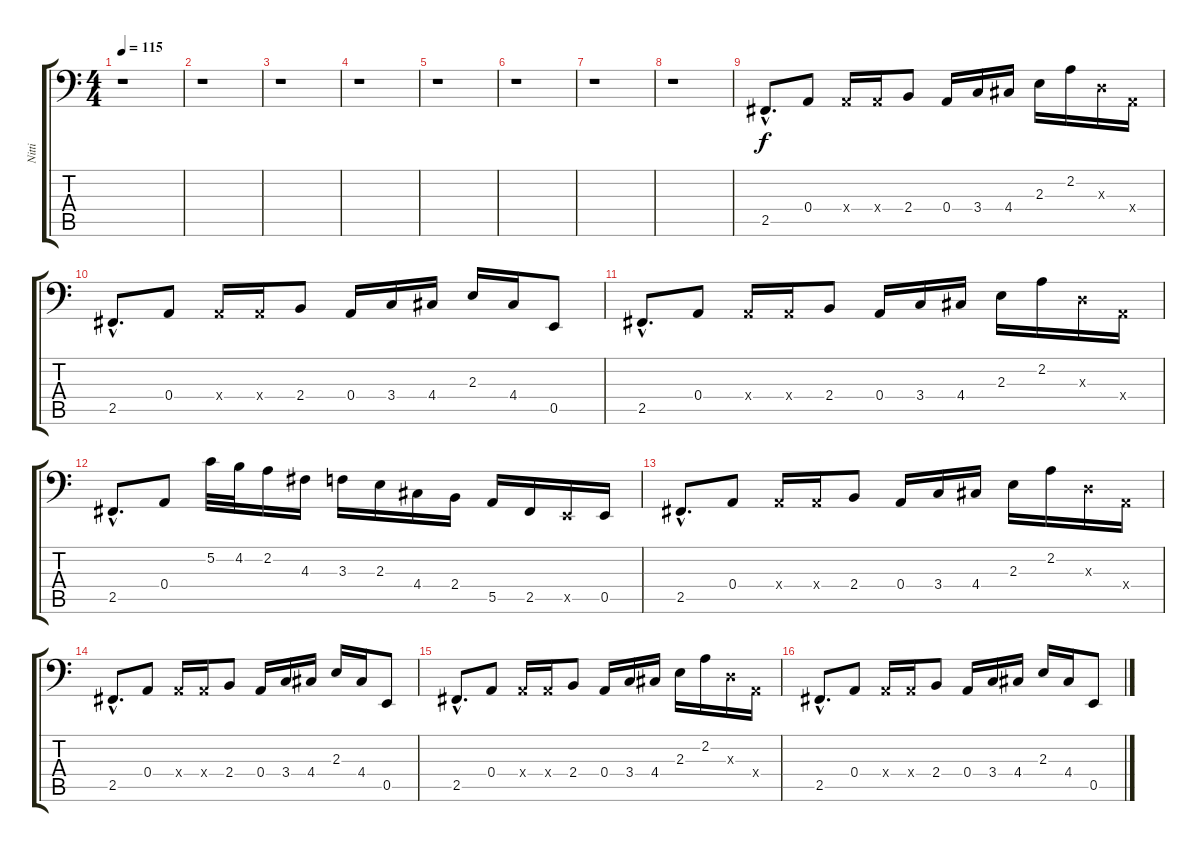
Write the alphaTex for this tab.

\track ("Nitti" "Nitti") {instrument electricbassfinger}
\staff {score tabs}
\tuning (C3 G2 D2 A1 E1 B0) {hide}
\ts (4 4)
\tempo 115
\clef f4
\ks c
r.1{dy f instrument electricbassfinger} |
r.1 |
r.1 |
r.1 |
r.1 |
r.1 |
r.1 |
r.1 |
2.5{hac}.8{d} 0.4.8 0.4{x}.16 0.4{x}.16 2.4.8 0.4.16 3.4.16 4.4.16 2.3.16 2.2.16 0.3{x}.16 0.4{x}.16 |
2.5{hac}.8{d} 0.4.8 0.4{x}.16 0.4{x}.16 2.4.8 0.4.16 3.4.16 4.4.16 2.3.16 4.4.16 0.5.8 |
2.5{hac}.8{d} 0.4.8 0.4{x}.16 0.4{x}.16 2.4.8 0.4.16 3.4.16 4.4.16 2.3.16 2.2.16 0.3{x}.16 0.4{x}.16 |
2.5{hac}.8{d} 0.4.8 5.2.32 4.2.32 2.2.16 4.3.16 3.3.16 2.3.16 4.4.16 2.4.16 5.5.16 2.5.16 0.5{x}.16 0.5.16 |
\section ("" "")
2.5{hac}.8{d} 0.4.8 0.4{x}.16 0.4{x}.16 2.4.8 0.4.16 3.4.16 4.4.16 2.3.16 2.2.16 0.3{x}.16 0.4{x}.16 |
2.5{hac}.8{d} 0.4.8 0.4{x}.16 0.4{x}.16 2.4.8 0.4.16 3.4.16 4.4.16 2.3.16 4.4.16 0.5.8 |
2.5{hac}.8{d} 0.4.8 0.4{x}.16 0.4{x}.16 2.4.8 0.4.16 3.4.16 4.4.16 2.3.16 2.2.16 0.3{x}.16 0.4{x}.16 |
2.5{hac}.8{d} 0.4.8 0.4{x}.16 0.4{x}.16 2.4.8 0.4.16 3.4.16 4.4.16 2.3.16 4.4.16 0.5.8
